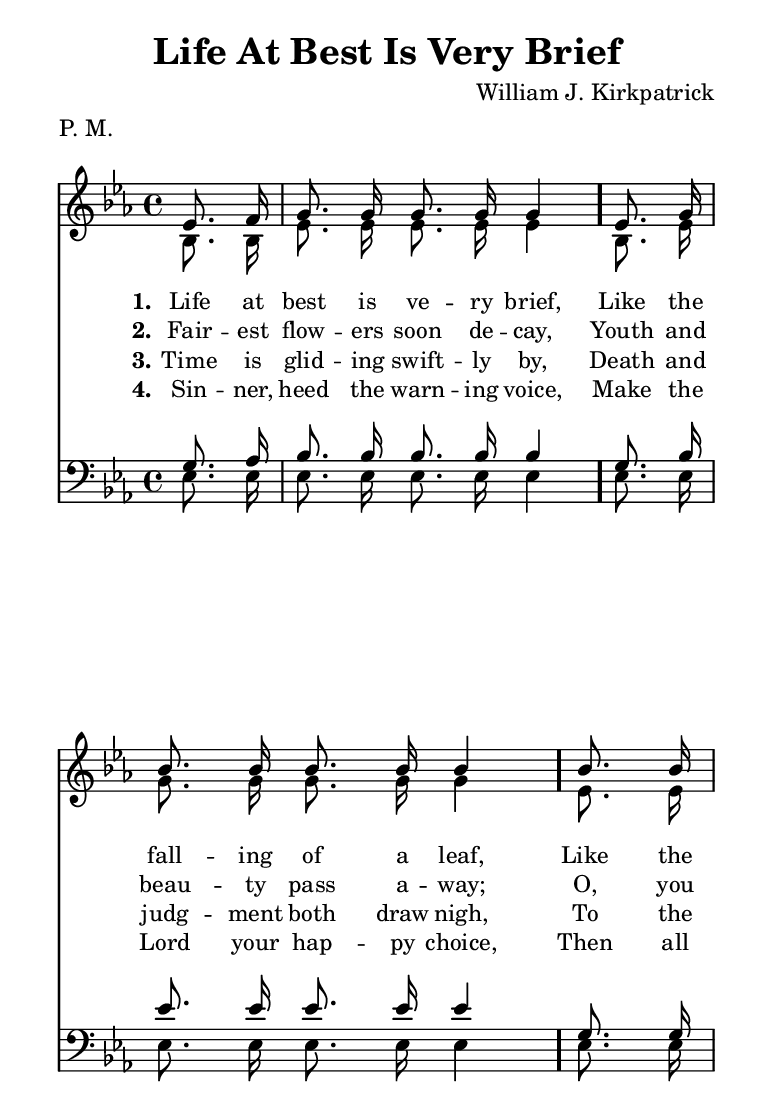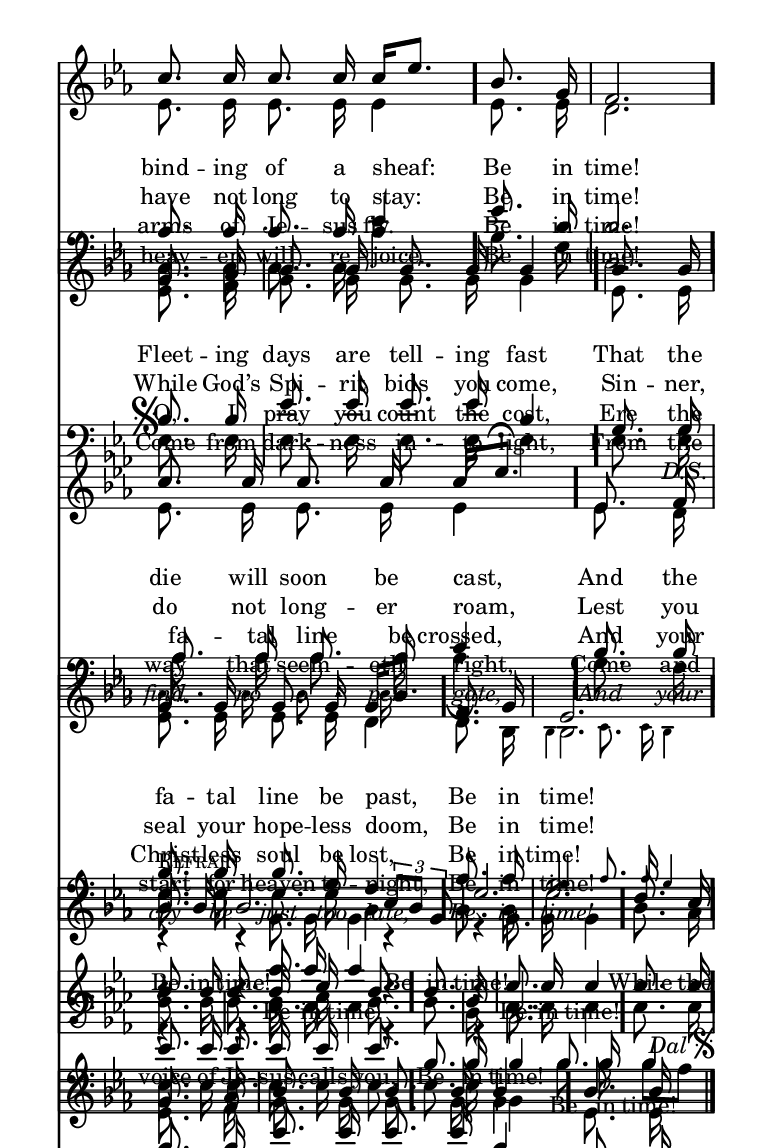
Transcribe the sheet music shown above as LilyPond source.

\include "common/global.ily"
\paper {
  \include "common/paper.ily"
  %ragged-bottom = ##t
  ragged-last-bottom = ##t
  systems-per-page = #(cond (is-eogsized 4) (#t #f))
  page-count = 2
  system-count = #(cond (is-eogsized 6) (#t #f))
}

\header{
  hymnnumber = "102"
  title = "Life At Best Is Very Brief"
  tunename = ""
  meter = "P. M."
  %poet = ""
  composer = "William J. Kirkpatrick"
  %copyright = ""
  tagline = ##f
}

% for fermata in MIDI
ta = { \tempo 4=80 }
tb = { \tempo 4=40 }
marksegno = { \mark \markup { \musicglyph #"scripts.segno" } }

patternAAds = { c8. c16 c8. c16 c4 }
patternAA = { \ta c8. c16 | \patternAAds }
patternABds = { \ta c8. c16 c8. c16 c16[ c8.] }
patternAB = { \ta c8. c16 \patternABds }
patternACds = { c8. c16 c8. c16 \tb c4 \ta }
patternAC = { \ta c8. c16 | \patternACds }

patternBA = { \ta c8. c16 | c2. }

patternCA = { \ta c8. c16 | c8. c16 c8. c16 c16 c8. }

lyricsInvis = { \override LyricText.stencil = ##f \override LyricHyphen.stencil = ##f }
lyricsVis = { \revert LyricText.stencil \revert LyricHyphen.stencil }

global = {
  \include "common/overrides.ily"
  \override Staff.TimeSignature.style = #'()
  \time 4/4
  \override Score.MetronomeMark.transparent = ##t % hide all fermata changes too
  \ta
  \key ees \major
  \partial 4
  \autoBeamOff
}

notesSoprano = {
\global
\relative c' {

  \changePitch \patternAA { ees f | g g g g g }
  \changePitch \patternAA { ees g | bes bes bes bes bes }
  \changePitch \patternAB { bes bes | c c c c c ees }
  \changePitch \patternBA { bes g | f }

  \changePitch \patternAA { g aes | bes bes bes bes bes}
  \changePitch \patternAB { bes bes | c c c c c ees \fermata }
  \changePitch \patternAB { ees, f | g g g g g bes }
  \changePitch \patternBA { f g | ees }

  << s^\markup { \small \caps "Refrain" }
  { bes'8. bes16 | bes2. \tuplet 3/2 { c8[ bes] g } | ees'2. } >>
  \changePitch \patternCA { d c | bes bes bes bes c bes }
  bes8. g16 | f2.
  \changePitch \patternAA { g aes | bes bes bes bes bes }
  bes8. bes16^\markup { \italic { Dal } \raise #1 \musicglyph #"scripts.segno" }

  \bar "|."

}
}

notesSopranoDS = {
\relative c'' {
  \changePitch \patternABds { c c c c c ees \fermata }
  \changePitch \patternAB { ees, f | g g g g g bes }
  \changePitch \patternBA { f g | ees }
}
}

notesAlto = {
\global
\relative e' {

  \changePitch \patternAA { bes bes | ees ees ees ees ees }
  \changePitch \patternAA { bes ees | g g g g g }
  \changePitch \patternAA { ees ees | ees ees ees ees ees }
  \changePitch \patternBA { ees ees | d }

  \changePitch \patternAA { ees f | g g g g g }
  \changePitch \patternAA { ees ees | ees ees ees ees ees }
  \changePitch \patternAA { ees d | ees ees ees ees d }
  \changePitch \patternBA { d bes | bes }

  r4 | r4 g'8. g16 g4 r4 | r4 g8. g16 g4
  \changePitch \patternCA { bes aes | g g g g aes g }
  g8. ees16 | d2.
  \changePitch \patternAA { ees f | g g g g g }
  ees8. ees16

}
}

notesAltoDS = {
\relative e' {
  \changePitch \patternAAds { ees ees ees ees ees }
  \changePitch \patternAA { ees d | ees ees ees ees d }
  \changePitch \patternBA { d bes | bes }
}
}

notesAltoSecond = {
\autoBeamOff
\relative e' {
\override NoteHead.font-size = #-4 {
\repeat unfold 29 \skip 4
bes4 c8. c16 bes4
}
}
}

notesTenor = {
\global
\relative a {

  \changePitch \patternAA { g aes | bes bes bes bes bes }
  \changePitch \patternAA { g bes | ees ees ees ees ees }
  \changePitch \patternAA { g, g | aes aes aes aes c }
  \changePitch \patternBA { ees bes | bes }

  \changePitch \patternAA { bes bes | ees ees ees ees bes }
  \changePitch \patternAA { g g | aes aes aes aes c }
  \changePitch \patternAA { bes bes | bes bes bes g f }
  \changePitch \patternBA { aes aes | g }

  r4 | r4 ees'8. ees16 ees4 r4 | r4 bes8. bes16 bes4
  \changePitch \patternCA { bes bes | ees ees ees ees ees ees }
  bes8. bes16 | bes4 bes8. bes16 bes4
  \changePitch \patternAA { bes bes | ees ees ees ees bes }
  g8. g16

}
}

notesTenorDS = {
\relative a {
  \changePitch \patternAAds { aes aes aes aes c }
  \changePitch \patternAA { bes bes | bes bes bes g f }
  \changePitch \patternBA { aes aes | g }
}
}

notesTenorSecond = {
\autoBeamOff
\relative a {
\override NoteHead.font-size = #-4 {
\repeat unfold 29 \skip 4
g4 aes8. aes16 g4
}
}
}

notesBass = {
\global
\relative f {

  \changePitch \patternAA { ees ees | ees ees ees ees ees }
  \changePitch \patternAA { ees ees | ees ees ees ees ees }
  \changePitch \patternAA { ees ees | aes, aes aes aes aes' }
  \changePitch \patternBA { g ees | bes }

  \changePitch \patternAA { ees ees | ees ees ees ees ees }
  \changePitch \patternAC { ees ees | aes aes aes aes aes \fermata }
  \changePitch \patternAA { g f | ees ees ees ees bes }
  \changePitch \patternBA { bes bes | ees }

  r4 | r4 ees8. ees16 ees4 r4 | r4 ees8. ees16 ees4
  \changePitch \patternCA { ees ees | ees ees ees ees ees ees }
  ees8. ees16 | bes4 bes'8. bes16 bes8[ aes8]
  \changePitch \patternAA { g f | ees ees ees ees ees }
  ees8. ees16

}
}

notesBassDS = {
\relative f {
  \changePitch \patternACds { aes aes aes aes aes }
  \changePitch \patternAA { g f | ees ees ees ees bes }
  \changePitch \patternBA { bes bes | ees }
}
}

notesBassSecond = {
\autoBeamOff
\relative f, {
\override NoteHead.font-size = #-4 {
\repeat unfold 21 \skip 4
aes8. aes16 aes8. aes16
}
}
}

Refrain = \lyricmode {

Be in time! Be in time! \bar "."
While the voice of Je -- sus calls you, \bar "."
Be in time! \bar "."
If in sin you long -- er wait, \bar "."
You may %{HIDE>%} \lyricsInvis %{<HIDE%} find no open gate,
And your cry be just too late,
Be in time! %{HIDE>%} \lyricsVis %{<HIDE%}

}

underWords = \lyricmode {

{ \repeat unfold 48 { \skip 4 } }
Be in time! Be in time!
{ \repeat unfold 11 { \skip 4 } }
Be in time!

}

segnoWords = \lyricmode {

{ \repeat unfold 32 { \skip 4 } }
\override LyricText #'font-shape = #'italic
D.S. find no o -- pen gate,
And your cry be just too late,
Be in time!

}

wordsA = \lyricmode {
\set stanza = "1."

Life at best is ve -- ry brief, \bar "."
Like the fall -- ing of a leaf, \bar "."
Like the bind -- ing of a sheaf: \bar "."
Be in time! \bar "."
Fleet -- ing days are tell -- ing fast \bar "."
That the %{HIDE>%} \marksegno %{<HIDE%} die will soon be cast, \bar "."
And the fa -- tal line be past, \bar "."
Be in time! \bar "."

}

wordsB = \lyricmode {
\set stanza = "2."

Fair -- est flow -- ers soon de -- cay,
Youth and beau -- ty pass a -- way;
O, you have not long to stay:
Be in time!
While God’s Spi -- rit bids you come,
Sin -- ner, do not long -- er roam,
Lest you seal your hope -- less doom,
Be in time!

\Refrain

}

wordsC = \lyricmode {
\set stanza = "3."

Time is glid -- ing swift -- ly by,
Death and judg -- ment both draw nigh,
To the arms of Je -- sus fly.
Be in time!
O, I pray you count the cost,
Ere the fa -- tal line be crossed,
And your Christ -- less soul be lost,
Be in time!

}

wordsD = \lyricmode {
\set stanza = "4."

Sin -- ner, heed the warn -- ing voice,
Make the Lord your hap -- py choice,
Then all heav -- en will re -- joice.
Be in time!
Come from dark -- ness in -- to light,
From the way that seem -- eth right,
Come and start for heaven to -- night,
Be in time!

}

music = \context ChoirStaff <<
    \context Staff = upper <<
      \set ChoirStaff.systemStartDelimiter = #'SystemStartBar
      \context Voice  = sopranos { \voiceOne << \notesSoprano >> }
      \context Voice  = altos { \voiceTwo << \notesAlto >> }
      \context Voice  = altosSecond { \voiceFour << \notesAltoSecond >> }
      \context Lyrics = one   \lyricsto sopranos \wordsA
      \context Lyrics = two   \lyricsto sopranos \wordsB
      \context Lyrics = three \lyricsto sopranos \wordsC
      \context Lyrics = four  \lyricsto sopranos \wordsD
    >>
    \new Lyrics \with { alignAboveContext = men } \lyricsto sopranos \segnoWords
    \context Staff = men <<
      \clef bass
      \context Voice  = tenors { \voiceOne << \notesTenor >> }
      \context Voice  = tenorsSecond { \voiceThree << \notesTenorSecond >> }
      \context Voice  = basses { \voiceTwo << \notesBass >> }
      \context Voice  = bassesSecond { \voiceFour << \notesBassSecond >> }
    >>
    \context Lyrics = three  \lyricsto tenors \underWords % XXX this causes alignment issues with soprano words ("fly", "lost")
  >>

musicDS = \context ChoirStaff <<
    \context Staff = upper <<
      \set ChoirStaff.systemStartDelimiter = #'SystemStartBar
      \context Voice  = sopranos { \voiceOne { \notesSoprano \notesSopranoDS } }
      \context Voice  = altos { \voiceTwo { \notesAlto \notesAltoDS } }
      \context Voice  = altosSecond { \voiceFour << \notesAltoSecond >> }
    >>
    \context Staff = men <<
      \clef bass
      \context Voice  = tenors { \voiceOne { \notesTenor \notesTenorDS } }
      \context Voice  = tenorsSecond { \voiceThree << \notesTenorSecond >> }
      \context Voice  = basses { \voiceTwo { \notesBass \notesBassDS } }
      \context Voice  = bassesSecond { \voiceFour << \notesBassSecond >> }
    >>
  >>

\score {
  \music
  \layout {
    \include "common/layout.ily"
  }
}

\score {
  \musicDS
  \midi{
    \include "common/midi.ily"
  }
}

\version "2.18.0"  % necessary for upgrading to future LilyPond versions.

% vi:set et ts=2 sw=2 ai nocindent syntax=lilypond:
